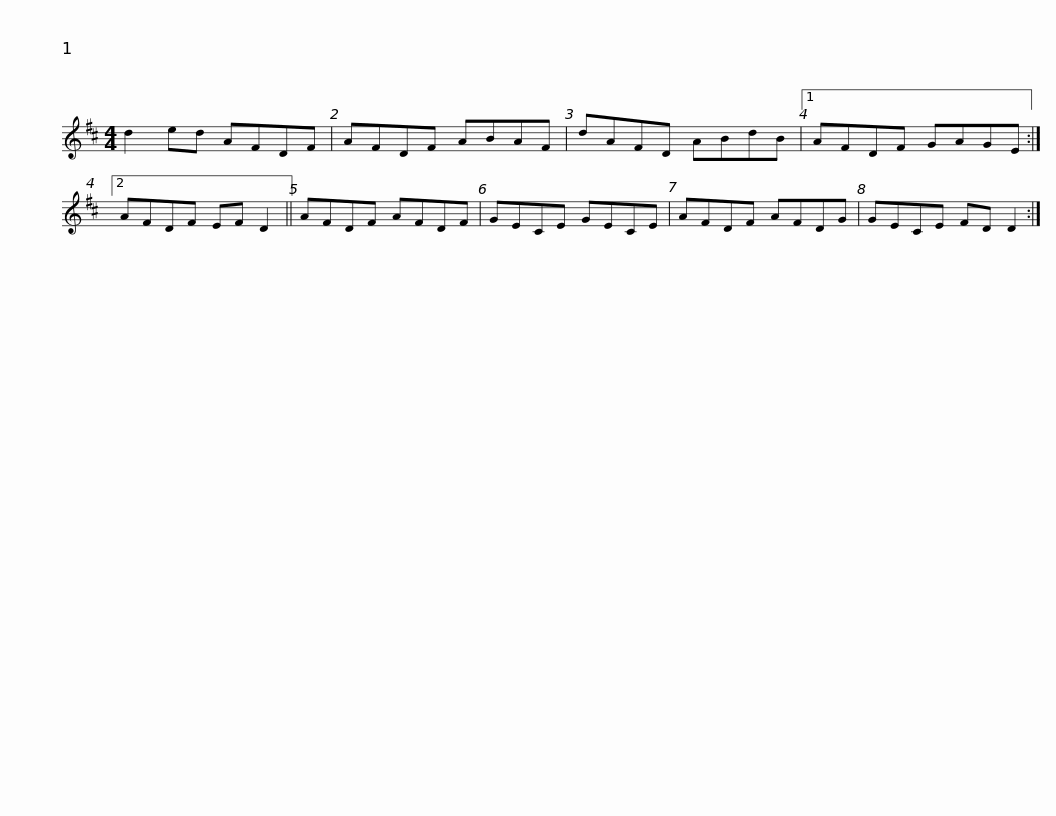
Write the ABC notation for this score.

X:1
L:1/8
M:4/4
I:linebreak $
K:D
V:1 treble
V:1
 d2 ed AFDF | AFDF ABAF | dAFD ABdB |1 AFDF GAGE :|2 AFDF EF D2 ||$ %5
 AFDF AFDF | GECE GECE | AFDF AFDG | GECE FD D2 :| %9
